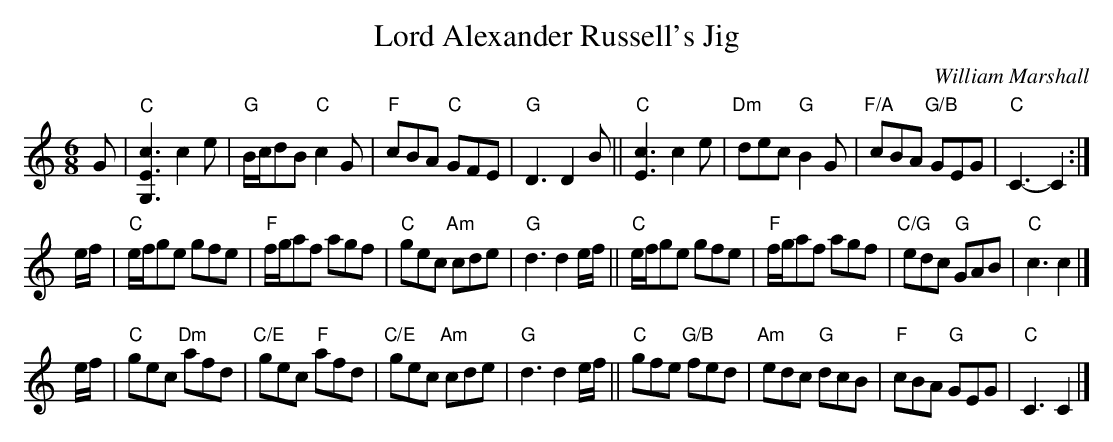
X:1
T: Lord Alexander Russell's Jig
C: William Marshall
M: 6/8
L: 1/8
K: C
G |\
"^C"[c3E3G,3] c2e | "G"B/c/dB "C"c2G | "F"cBA "C"GFE | "G"D3 D2B ||\
"C"[c3E3] c2e | "Dm"dec "G"B2G | "F/A"cBA "G/B"GEG | "C"C3- C2 :|
e/f/ |\
"C"e/f/ge gfe | "F"f/g/af agf | "C"gec "Am"cde | "G"d3 d2e/f/ ||\
"C"e/f/ge gfe | "F"f/g/af agf | "C/G"edc "G"GAB | "C"c3 c2 |]
e/f/ |\
"C"gec "Dm"afd | "C/E"gec "F"afd | "C/E"gec "Am"cde | "G"d3 d2e/f/ ||\
"C"gfe "G/B"fed | "Am"edc "G"dcB | "F"cBA "G"GEG | "C"C3 C2 |]
